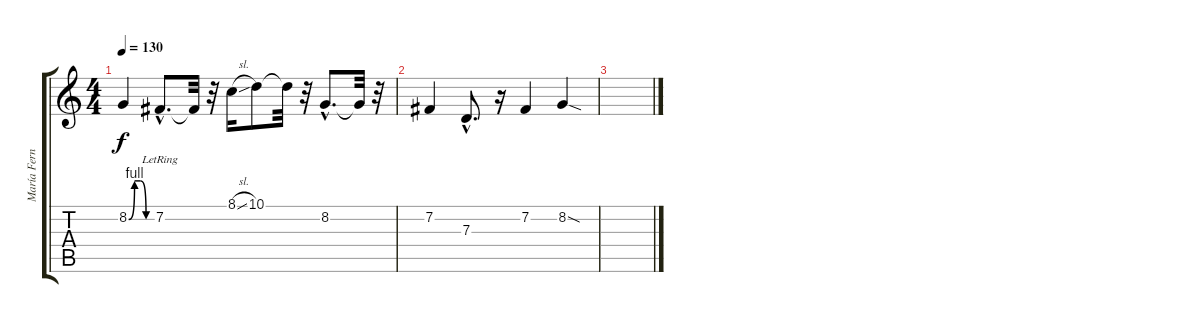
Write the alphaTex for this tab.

\track ("María Fernanda (voz)" "María Fern") {instrument lead3calliope}
\staff {score tabs}
\tuning (E4 B3 G3 D3 A2 E2) {hide}
\ts (4 4)
\tempo 130
\clef g2
\ks c
8.2{be (custom 0 0 15 4 30 4 45 0 60 0)}.4{dy f} 7.2{hac lr}.8{d} 7.2{t}.32 r.32 8.1{sl}.16 10.1.8 10.1{t}.32 r.32 8.2{hac}.8{d} 8.2{t}.32 r.32 |
7.2.4 7.3{hac}.8{d} r.16 7.2.4 8.2{sod}.4 |
\section ("" "")
